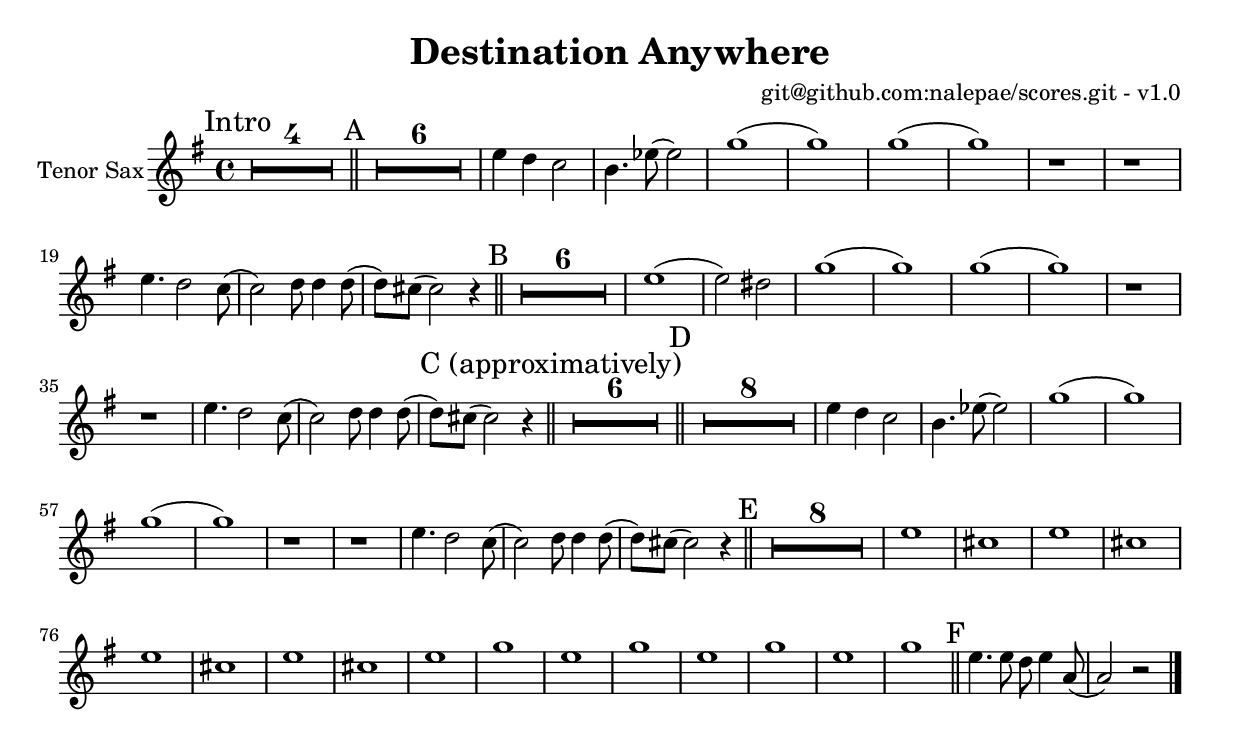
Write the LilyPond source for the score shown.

\version "2.18.2"

\header {
  title = "Destination Anywhere"
  arranger = "git@github.com:nalepae/scores.git - v1.0"
}

global = {
  \key d \minor
  \time 4/4

  \compressFullBarRests
  \override MultiMeasureRest.expand-limit = #1

  % Intro
  \mark Intro
  R1*4 \bar "||"

  % A
  \mark A
  R1*6 | d4 c bes2 | a4. des8 (des2) |
  f1 (| f1) | f1 (| f1) |
  r1 | r1 | d4. c2 bes8 (| bes2) c8 c4 c8 (| c) b (b2) r4 \bar "||"

  % B
  \mark B
  R1*6 | d1 (| d2) cis |
  f1 (| f1) | f1 (| f1) |
  r1 | r1 | d4. c2 bes8 (| bes2) c8 c4 c8 (| c) b (b2) r4 \bar "||"

  % C (approximatively)
  \mark "C (approximatively)"
  R1*6 \bar "||"

  % D
  \mark "D"
  R1*8 | d4 c bes2 | a4. des8 (des2) |
  f1 (| f1) | f1 (| f1) |
  r1 | r1 | d4. c2 bes8 (| bes2) c8 c4 c8 (| c) b (b2) r4 \bar "||"

  % E
  \mark "E"
  R1*8 |
  d1 | b | d1 | b |
  d1 | b | d1 | b |
  d1 | f | d1 | f |
  d1 | f | d1 | f \bar "||"

  % F
  \mark F
  d4. d8 c d4 g,8 (| g2) r2 \bar "|."
}

tenorSax = \relative c'' {
  \global
  \compressFullBarRests
  \override MultiMeasureRest.expand-limit = #1

}

\score {
  \new Staff \with {
    instrumentName = "Tenor Sax"
    midiInstrument = "tenor sax"
  } \transpose c d \tenorSax
  \layout { }
  \midi {
    \context {
      \Score
      tempoWholesPerMinute = #(ly:make-moment 100 4)
    }
  }
}
